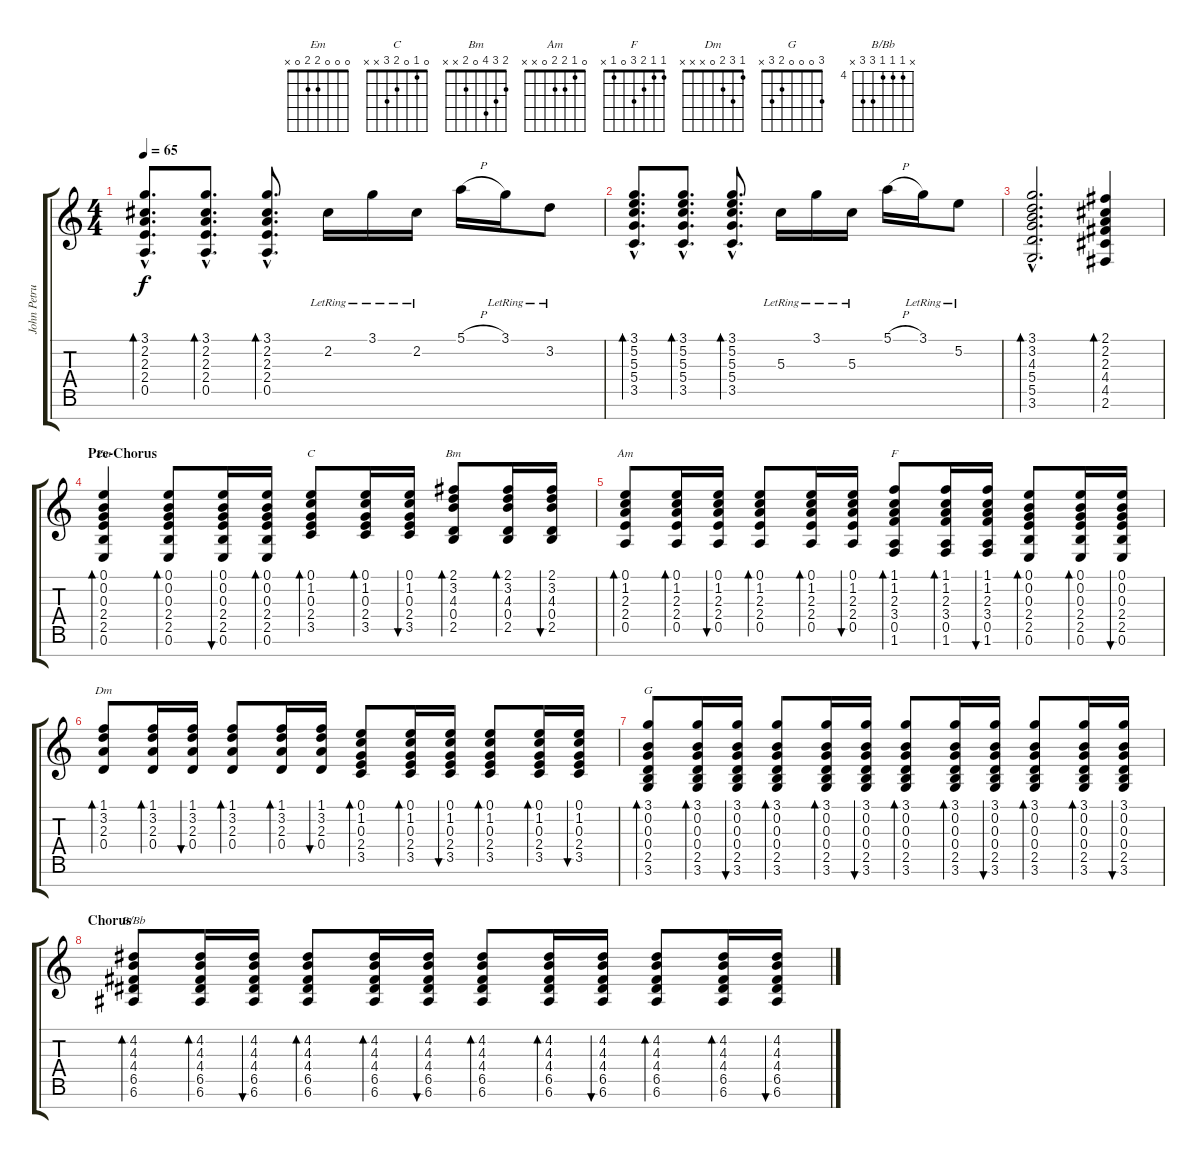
\track ("John Petrucci" "John Petru") {instrument acousticguitarsteel}
\staff {score tabs}
\tuning (E4 B3 G3 D3 A2 E2 B1) {hide}
\chord ("Em" 0 0 0 2 2 0 x)
\chord ("C" 0 1 0 2 3 x x)
\chord ("Bm" 2 3 4 0 2 x x)
\chord ("Am" 0 1 2 2 0 x x)
\chord ("F" 1 1 2 3 0 1 x)
\chord ("Dm" 1 3 2 0 x x x)
\chord ("G" 3 0 0 0 2 3 x)
\chord ("B/Bb" x 4 4 4 6 6 x) {firstfret 4}
\ts (4 4)
\tempo 65
\clef g2
\ks c
(3.1{hac} 2.2{hac} 2.3{hac} 2.4{hac} 0.5{hac}).8{d bd 60 dy f} (3.1{hac} 2.2{hac} 2.3{hac} 2.4{hac} 0.5{hac}).8{d bd 60} (3.1{hac} 2.2{hac} 2.3{hac} 2.4{hac} 0.5{hac}).8{d bd 60} 2.2{lr}.16 3.1{lr}.16 2.2{lr}.16 5.1{h}.16 3.1{lr}.16 3.2{lr}.8 |
(3.1{hac} 5.2{hac} 5.3{hac} 5.4{hac} 3.5{hac}).8{d bd 60} (3.1{hac} 5.2{hac} 5.3{hac} 5.4{hac} 3.5{hac}).8{d bd 60} (3.1{hac} 5.2{hac} 5.3{hac} 5.4{hac} 3.5{hac}).8{d bd 60} 5.3{lr}.16 3.1{lr}.16 5.3{lr}.16 5.1{h}.16 3.1{lr}.16 5.2{lr}.8 |
(3.1{hac} 3.2{hac} 4.3{hac} 5.4{hac} 5.5{hac} 3.6{hac}).2{d bd 60} (2.1 2.2 2.3 4.4 4.5 2.6).4{bd 60} |
\section ("" "Pre-Chorus")
(0.1 0.2 0.3 2.4 2.5 0.6).4{bd 60 ch "Em"} (0.1 0.2 0.3 2.4 2.5 0.6).8{bd 60} (0.1 0.2 0.3 2.4 2.5 0.6).16{bu 60} (0.1 0.2 0.3 2.4 2.5 0.6).16{bd 60} (0.1 1.2 0.3 2.4 3.5).8{bd 60 ch "C"} (0.1 1.2 0.3 2.4 3.5).16{bd 60} (0.1 1.2 0.3 2.4 3.5).16{bu 60} (2.1 3.2 4.3 0.4 2.5).8{bd 60 ch "Bm"} (2.1 3.2 4.3 0.4 2.5).16{bd 60} (2.1 3.2 4.3 0.4 2.5).16{bu 60} |
(0.1 1.2 2.3 2.4 0.5).8{bd 60 ch "Am"} (0.1 1.2 2.3 2.4 0.5).16{bd 60} (0.1 1.2 2.3 2.4 0.5).16{bu 60} (0.1 1.2 2.3 2.4 0.5).8{bd 60} (0.1 1.2 2.3 2.4 0.5).16{bd 60} (0.1 1.2 2.3 2.4 0.5).16{bu 60} (1.1 1.2 2.3 3.4 0.5 1.6).8{bd 60 ch "F"} (1.1 1.2 2.3 3.4 0.5 1.6).16{bd 60} (1.1 1.2 2.3 3.4 0.5 1.6).16{bu 60} (0.1 0.2 0.3 2.4 2.5 0.6).8{bd 60} (0.1 0.2 0.3 2.4 2.5 0.6).16{bd 60} (0.1 0.2 0.3 2.4 2.5 0.6).16{bu 60} |
(1.1 3.2 2.3 0.4).8{bd 60 ch "Dm"} (1.1 3.2 2.3 0.4).16{bd 60} (1.1 3.2 2.3 0.4).16{bu 60} (1.1 3.2 2.3 0.4).8{bd 60} (1.1 3.2 2.3 0.4).16{bd 60} (1.1 3.2 2.3 0.4).16{bu 60} (0.1 1.2 0.3 2.4 3.5).8{bd 60} (0.1 1.2 0.3 2.4 3.5).16{bd 60} (0.1 1.2 0.3 2.4 3.5).16{bu 60} (0.1 1.2 0.3 2.4 3.5).8{bd 60} (0.1 1.2 0.3 2.4 3.5).16{bd 60} (0.1 1.2 0.3 2.4 3.5).16{bu 60} |
(3.1 0.2 0.3 0.4 2.5 3.6).8{bd 60 ch "G"} (3.1 0.2 0.3 0.4 2.5 3.6).16{bd 60} (3.1 0.2 0.3 0.4 2.5 3.6).16{bu 60} (3.1 0.2 0.3 0.4 2.5 3.6).8{bd 60} (3.1 0.2 0.3 0.4 2.5 3.6).16{bd 60} (3.1 0.2 0.3 0.4 2.5 3.6).16{bu 60} (3.1 0.2 0.3 0.4 2.5 3.6).8{bd 60} (3.1 0.2 0.3 0.4 2.5 3.6).16{bd 60} (3.1 0.2 0.3 0.4 2.5 3.6).16{bu 60} (3.1 0.2 0.3 0.4 2.5 3.6).8{bd 60} (3.1 0.2 0.3 0.4 2.5 3.6).16{bd 60} (3.1 0.2 0.3 0.4 2.5 3.6).16{bu 60} |
\section ("" "Chorus")
(4.2 4.3 4.4 6.5 6.6).8{bd 60 ch "B/Bb"} (4.2 4.3 4.4 6.5 6.6).16{bd 60} (4.2 4.3 4.4 6.5 6.6).16{bu 60} (4.2 4.3 4.4 6.5 6.6).8{bd 60} (4.2 4.3 4.4 6.5 6.6).16{bd 60} (4.2 4.3 4.4 6.5 6.6).16{bu 60} (4.2 4.3 4.4 6.5 6.6).8{bd 60} (4.2 4.3 4.4 6.5 6.6).16{bd 60} (4.2 4.3 4.4 6.5 6.6).16{bu 60} (4.2 4.3 4.4 6.5 6.6).8{bd 60} (4.2 4.3 4.4 6.5 6.6).16{bd 60} (4.2 4.3 4.4 6.5 6.6).16{bu 60}
